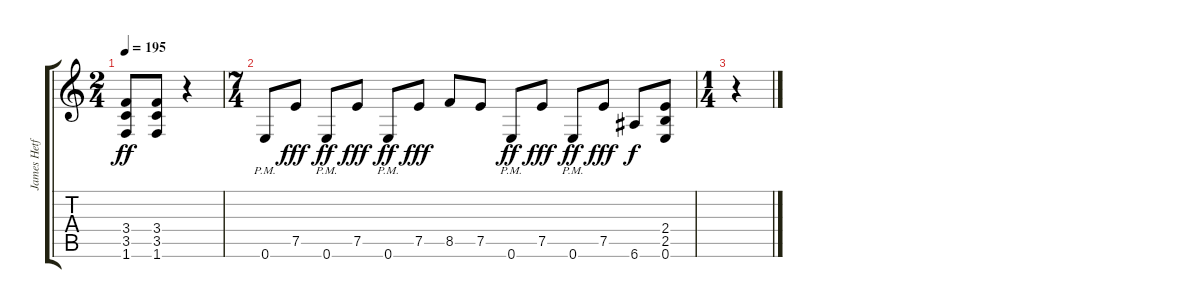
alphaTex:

\track ("James Hetfield (Guitar I)" "James Hetf") {instrument distortionguitar}
\staff {score tabs}
\tuning (E4 B3 G3 D3 A2 E2) {hide}
\ts (2 4)
\tempo 195
\clef g2
\ks c
(3.4 3.5 1.6).8{dy ff} (3.4 3.5 1.6).8 r.4 |
\ts (7 4)
0.6{pm}.8 7.5.8{dy fff} 0.6{pm}.8{dy ff} 7.5.8{dy fff} 0.6{pm}.8{dy ff} 7.5.8{dy fff} 8.5.8 7.5.8 0.6{pm}.8{dy ff} 7.5.8{dy fff} 0.6{pm}.8{dy ff} 7.5.8{dy fff} 6.6.8{dy f} (2.4 2.5 0.6).8 |
\ts (1 4)
r.4
